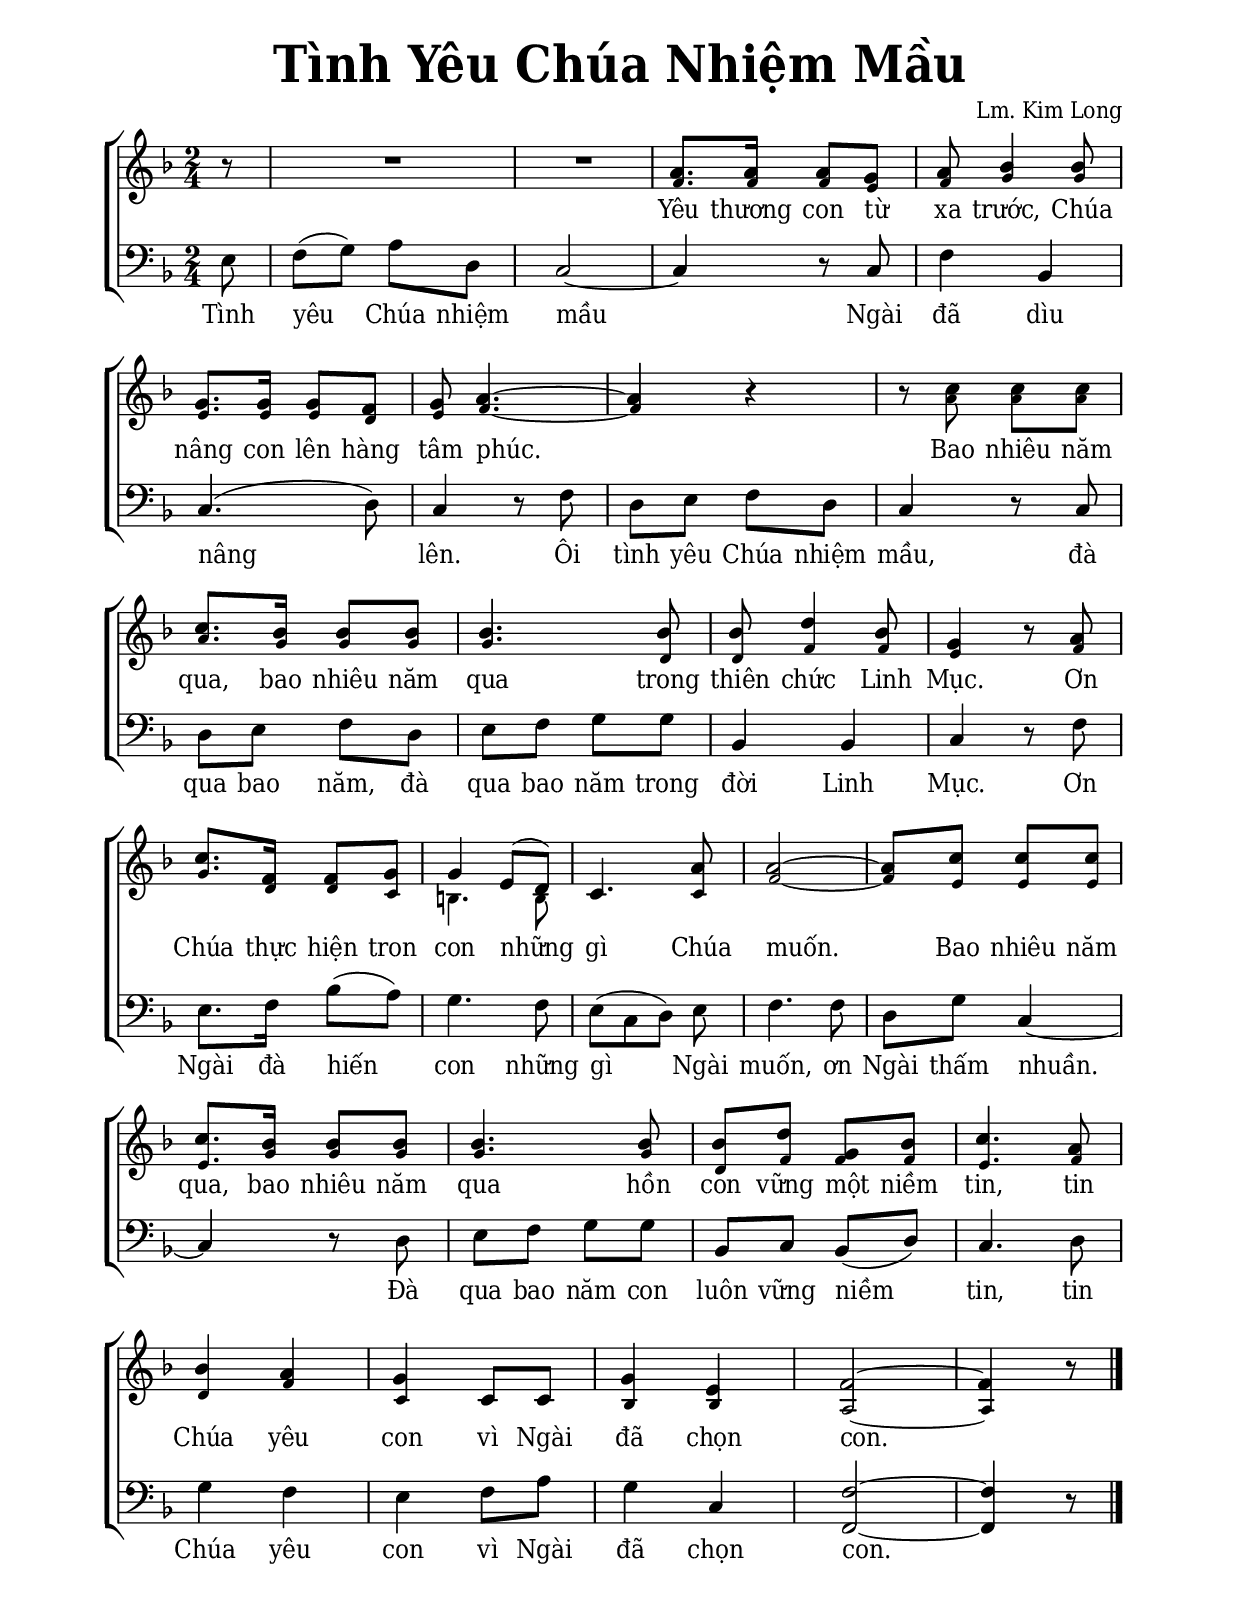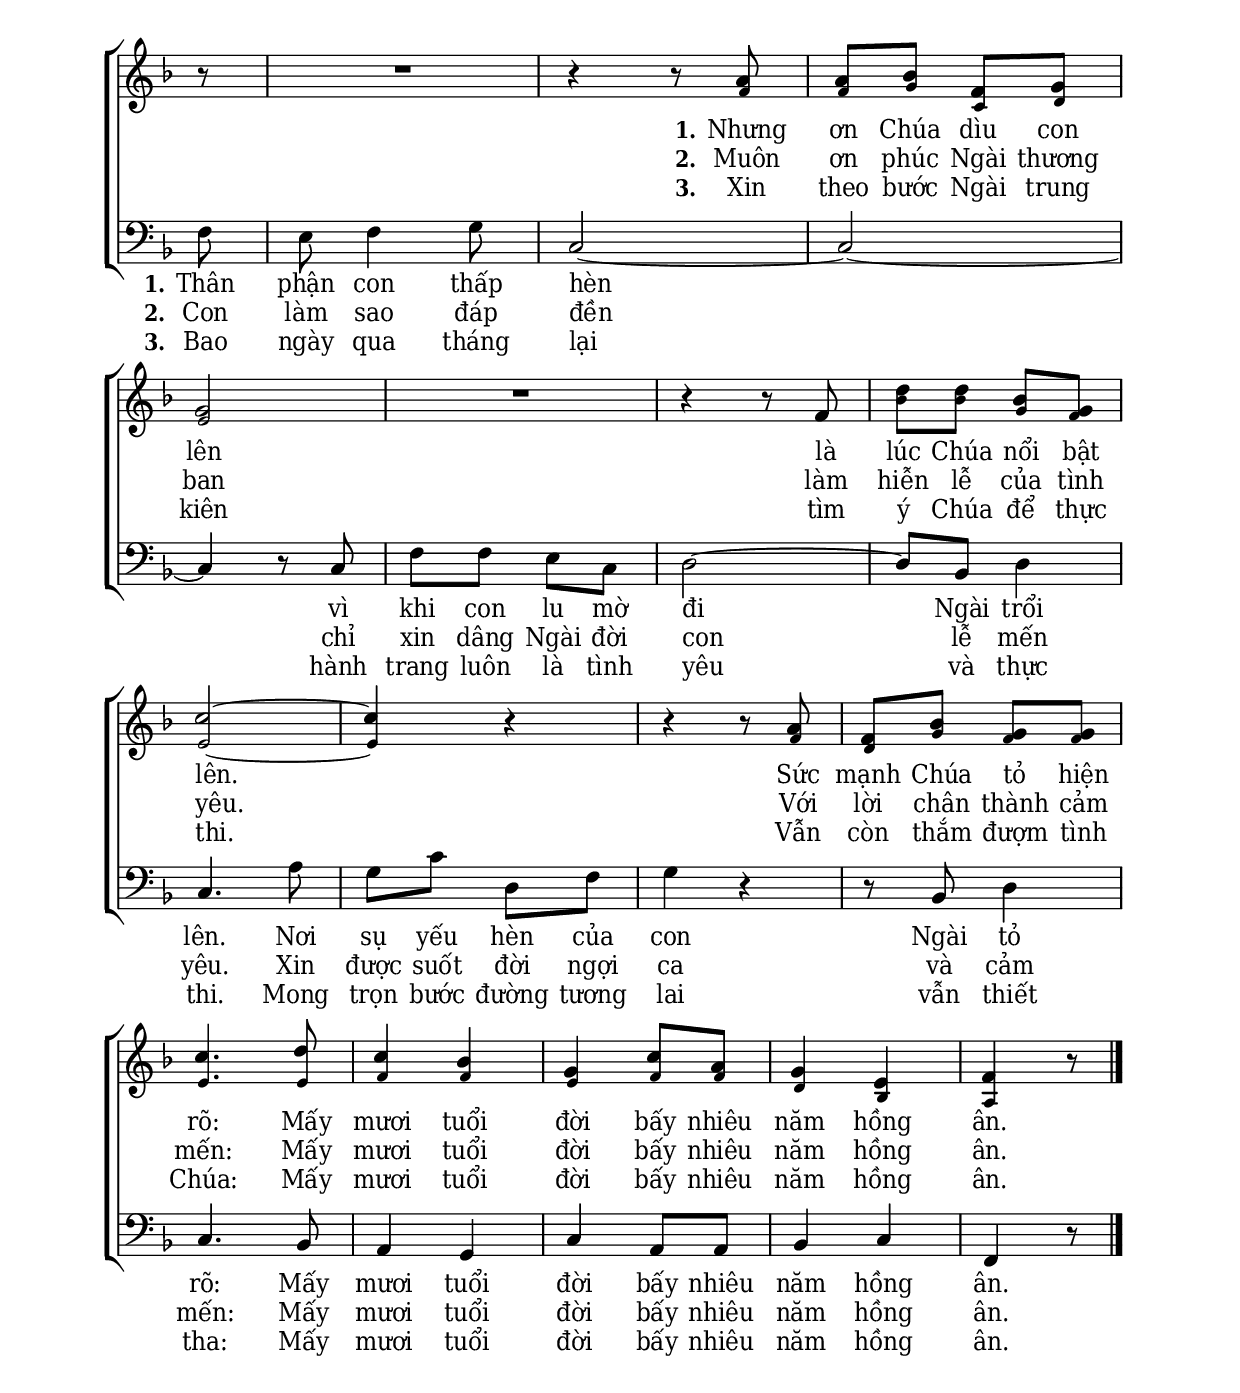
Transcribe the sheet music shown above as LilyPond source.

% Cài đặt chung
\version "2.22.1"
\include "english.ly"

\header {
  title = \markup { \fontsize #3 "Tình Yêu Chúa Nhiệm Mầu" }
  composer = "Lm. Kim Long"
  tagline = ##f
}

% Nhạc
% Đổi kích thước nốt cho bè phụ
notBePhu =
#(define-music-function (font-size music) (number? ly:music?)
   (for-some-music
     (lambda (m)
       (if (music-is-of-type? m 'rhythmic-event)
           (begin
             (set! (ly:music-property m 'tweaks)
                   (cons `(font-size . ,font-size)
                         (ly:music-property m 'tweaks)))
             #t)
           #f))
     music)
   music)

nhacPhienKhucSop = \relative c'' {
  \partial 8 r8 |
  R2*2
  a8. a16 a8 g |
  a bf4 bf8 |
  g8. g16 g8 f |
  g a4. ~ |
  a4 r |
  r8 c c c |
  c8. bf16 bf8 bf |
  bf4. bf8 |
  bf d4 bf8 |
  g4 r8 a |
  c8. f,16 f8 g |
  g4 e8 (d) |
  c4. a'8 |
  a2 ~ |
  a8 c c c |
  c8. bf16 bf8 bf |
  bf4. bf8 |
  bf d g, bf |
  c4. a8 |
  bf4 a |
  g4 c,8 c |
  g'4 e |
  f2 ~ |
  f4 r8 \bar "|." \break
  
  r |
  R2
  r4 r8 a |
  a bf f g |
  g2 |
  R2
  r4 r8 f |
  d' d bf g |
  c2 ~ |
  c4 r |
  r4 r8 a |
  f bf g g |
  c4. d8 |
  c4 bf |
  g c8 a |
  g4 e |
  f r8 \bar "|."
}

nhacPhienKhucAlto = \relative c' {
  r8 |
  R2*2
  f8. f16 f8 e |
  f g4 g8 |
  e8. e16 e8 d |
  e8 f4. ~ |
  f4 r4 |
  r8 a a a |
  a8. g16 g8 g |
  g4. d8 |
  d f4 f8 |
  e4 r8 f |
  g8. d16 d8 c |
  b!4. b8 |
  c4. c8 |
  f2 ~ |
  f8 e e e |
  e8. g16 g8 g |
  g4. g8 |
  d f f f |
  e4. f8 |
  d4 f |
  c4 c8 c |
  bf4 bf |
  a2 ~ |
  
  a4 r8 r |
  R2
  r4 r8 f' |
  f g c, d |
  e2 |
  R2
  r4 r8 f |
  bf bf g f |
  e2 ~ |
  e4 r |
  r r8 f |
  d g f f |
  e4. e8 |
  f4 f |
  e f8 f |
  d4 bf |
  a r8
}

nhacPhienKhucBas = \relative c {
  e8 |
  f (g) a d, |
  c2 ~ |
  c4 r8 c |
  f4 bf, |
  c4. (d8) |
  c4 r8 f |
  d e f d |
  c4 r8 c |
  d e f d |
  e f g g |
  bf,4 bf |
  c r8 f |
  e8. f16 bf8 (a) |
  g4. f8 |
  e ([c d]) e |
  f4. f8 |
  d g c,4 ~ |
  c r8 d |
  e f g g |
  bf, c bf (d) |
  c4. d8 |
  g4 f |
  e f8 a |
  g4 c, |
  <f f,>2 ~ |
  <f f,>4 r8 f |
  e f4 g8 |
  c,2 ~ |
  c ~ |
  c4 r8 c |
  f f e c |
  d2 ~ |
  d8 bf d4 |
  c4. a'8 |
  g c d, f |
  g4 r |
  r8 bf, d4 |
  c4. bf8 |
  a4 g |
  c a8 a |
  bf4 c |
  f, r8
}

% Lời
loiPhienKhucSopMot = \lyricmode {
  Yêu thương con từ xa trước,
  Chúa nâng con lên hàng tâm phúc.
  Bao nhiêu năm qua, bao nhiêu năm qua
  trong thiên chức Linh Mục.
  Ơn Chúa thực hiện tron con những gì Chúa muốn.
  Bao nhiêu năm qua, bao nhiêu năm qua
  hồn con vững một niềm tin,
  tin Chúa yêu con vì Ngài đã chọn con.
  
  \set stanza = "1."
  Nhưng ơn Chúa dìu con lên
  là lúc Chúa nổi bật lên.
  Sức mạnh Chúa tỏ hiện rõ:
  Mấy mươi tuổi đời bấy nhiêu năm hồng ân.
}

loiPhienKhucSopHai = \lyricmode {
  \repeat unfold 59 { _ }
  \set stanza = "2."
  Muôn ơn phúc Ngài thương ban làm hiễn lễ của tình yêu.
  Với lời chân thành cảm mến:
  Mấy mươi tuổi đời bấy nhiêu năm hồng ân.
}

loiPhienKhucSopBa = \lyricmode {
  \repeat unfold 59 { _ }
  \set stanza = "3."
  Xin theo bước Ngài trung kiên tìm ý Chúa để thực thi.
  Vẫn còn thắm đượm tình Chúa:
  Mấy mươi tuổi đời bấy nhiêu năm hồng ân.
}

loiPhienKhucBasMot = \lyricmode {
  Tình yêu Chúa nhiệm mầu
  Ngài đã dìu nâng lên.
  Ôi tình yêu Chúa nhiệm mầu, đà qua bao năm,
  đà qua bao năm trong đời Linh Mục.
  Ơn Ngài đà hiến con những gì Ngài muốn,
  ơn Ngài thấm nhuần.
  Đà qua bao năm con luôn vững niềm tin,
  tin Chúa yêu con vì Ngài đã chọn con.
  
  \set stanza = "1."
  Thân phận con thấp hèn
  vì khi con lu mờ đi
  Ngài trổi lên.
  Nơi sụ yếu hèn của con Ngài tỏ rõ:
  Mấy mươi tuổi đời bấy nhiêu năm hồng ân.
}

loiPhienKhucBasHai = \lyricmode {
  \repeat unfold 59 { _ }
  \set stanza = "2."
  Con làm sao đáp đền chỉ xin dâng Ngài đời con lễ mến yêu.
  Xin được suốt đời ngợi ca và cảm mến:
  Mấy mươi tuổi đời bấy nhiêu năm hồng ân.
}

loiPhienKhucBasBa = \lyricmode {
  \repeat unfold 59 { _ }
  \set stanza = "3."
  Bao ngày qua tháng lại
  hành trang luôn là tình yêu và thực thi.
  Mong trọn bước đường tương lai vẫn thiết tha:
  Mấy mươi tuổi đời bấy nhiêu năm hồng ân.
}

% Dàn trang
\paper {
  #(set-paper-size "a4")
  top-margin = 15\mm
  bottom-margin = 20\mm
  left-margin = 20\mm
  right-margin = 20\mm
  indent = #0
  #(define fonts
    (make-pango-font-tree
      "Deja Vu Serif Condensed"
      "Deja Vu Serif Condensed"
      "Deja Vu Serif Condensed"
      (/ 20 20)))
  print-page-number = #f
  %page-count = #2
  %systems-per-page = 5
  %ragged-bottom = ##t
}

TongNhip = {
  \key f \major \time 2/4
  \set Timing.beamExceptions = #'()
  \set Timing.baseMoment = #(ly:make-moment 1/4)
}

% Đổi kích thước nốt cho bè phụ
notBePhu =
#(define-music-function (font-size music) (number? ly:music?)
   (for-some-music
     (lambda (m)
       (if (music-is-of-type? m 'rhythmic-event)
           (begin
             (set! (ly:music-property m 'tweaks)
                   (cons `(font-size . ,font-size)
                         (ly:music-property m 'tweaks)))
             #t)
           #f))
     music)
   music)

\score {
  \new ChoirStaff <<
    \new Staff \with {
        \consists "Merge_rests_engraver"
        printPartCombineTexts = ##f
      }
      <<
      \new Voice \TongNhip \partCombine 
        \nhacPhienKhucSop
        \notBePhu -2 { \nhacPhienKhucAlto }
      \new NullVoice = beSop \nhacPhienKhucSop
      \new Lyrics \lyricsto beSop \loiPhienKhucSopMot
      \new Lyrics \lyricsto beSop \loiPhienKhucSopHai
      \new Lyrics \lyricsto beSop \loiPhienKhucSopBa
      >>
    \new Staff <<
        \clef "bass"
        \new Voice = beBas {
          \TongNhip \nhacPhienKhucBas
        }
      \new Lyrics \lyricsto beBas \loiPhienKhucBasMot
      \new Lyrics \lyricsto beBas \loiPhienKhucBasHai
      \new Lyrics \lyricsto beBas \loiPhienKhucBasBa
    >>
  >>
  \layout {
    \override Lyrics.LyricSpace.minimum-distance = #1
    \override Score.BarNumber.break-visibility = ##(#f #f #f)
    \override Score.SpacingSpanner.uniform-stretching = ##t
    \context {
      \Staff \RemoveEmptyStaves
      \override VerticalAxisGroup.remove-first = ##t
    }
  }
}
